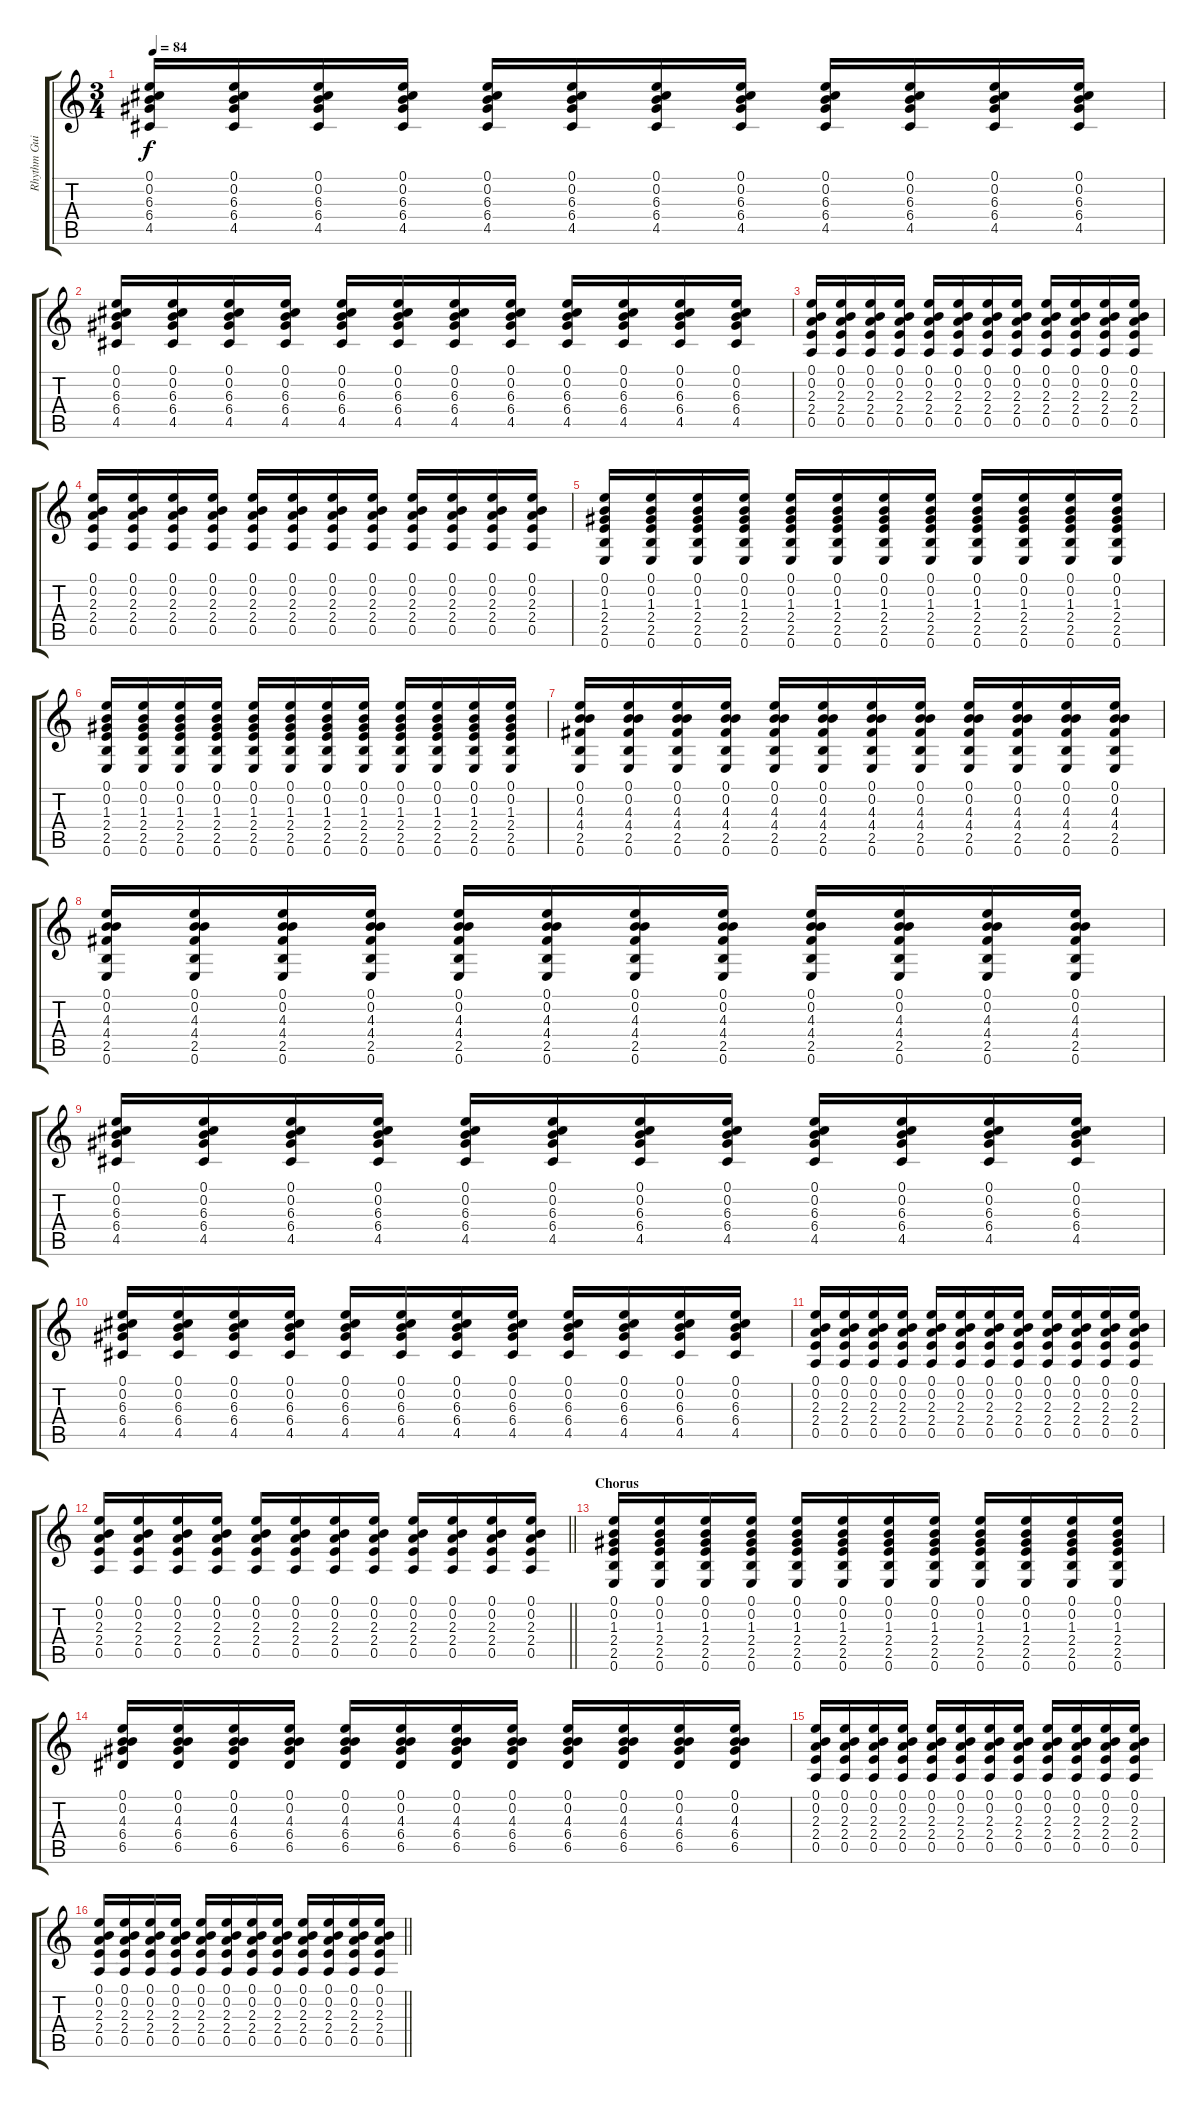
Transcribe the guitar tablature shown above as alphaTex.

\track ("Rhythm Guitar" "Rhythm Gui") {instrument acousticguitarsteel}
\staff {score tabs}
\tuning (E4 B3 G3 D3 A2 E2) {hide}
\ts (3 4)
\tempo 84
\clef g2
\ks c
(0.1 0.2 6.3 6.4 4.5).16{dy f} (0.1 0.2 6.3 6.4 4.5).16 (0.1 0.2 6.3 6.4 4.5).16 (0.1 0.2 6.3 6.4 4.5).16 (0.1 0.2 6.3 6.4 4.5).16 (0.1 0.2 6.3 6.4 4.5).16 (0.1 0.2 6.3 6.4 4.5).16 (0.1 0.2 6.3 6.4 4.5).16 (0.1 0.2 6.3 6.4 4.5).16 (0.1 0.2 6.3 6.4 4.5).16 (0.1 0.2 6.3 6.4 4.5).16 (0.1 0.2 6.3 6.4 4.5).16 |
(0.1 0.2 6.3 6.4 4.5).16 (0.1 0.2 6.3 6.4 4.5).16 (0.1 0.2 6.3 6.4 4.5).16 (0.1 0.2 6.3 6.4 4.5).16 (0.1 0.2 6.3 6.4 4.5).16 (0.1 0.2 6.3 6.4 4.5).16 (0.1 0.2 6.3 6.4 4.5).16 (0.1 0.2 6.3 6.4 4.5).16 (0.1 0.2 6.3 6.4 4.5).16 (0.1 0.2 6.3 6.4 4.5).16 (0.1 0.2 6.3 6.4 4.5).16 (0.1 0.2 6.3 6.4 4.5).16 |
(0.1 0.2 2.3 2.4 0.5).16 (0.1 0.2 2.3 2.4 0.5).16 (0.1 0.2 2.3 2.4 0.5).16 (0.1 0.2 2.3 2.4 0.5).16 (0.1 0.2 2.3 2.4 0.5).16 (0.1 0.2 2.3 2.4 0.5).16 (0.1 0.2 2.3 2.4 0.5).16 (0.1 0.2 2.3 2.4 0.5).16 (0.1 0.2 2.3 2.4 0.5).16 (0.1 0.2 2.3 2.4 0.5).16 (0.1 0.2 2.3 2.4 0.5).16 (0.1 0.2 2.3 2.4 0.5).16 |
(0.1 0.2 2.3 2.4 0.5).16 (0.1 0.2 2.3 2.4 0.5).16 (0.1 0.2 2.3 2.4 0.5).16 (0.1 0.2 2.3 2.4 0.5).16 (0.1 0.2 2.3 2.4 0.5).16 (0.1 0.2 2.3 2.4 0.5).16 (0.1 0.2 2.3 2.4 0.5).16 (0.1 0.2 2.3 2.4 0.5).16 (0.1 0.2 2.3 2.4 0.5).16 (0.1 0.2 2.3 2.4 0.5).16 (0.1 0.2 2.3 2.4 0.5).16 (0.1 0.2 2.3 2.4 0.5).16 |
(0.1 0.2 1.3 2.4 2.5 0.6).16 (0.1 0.2 1.3 2.4 2.5 0.6).16 (0.1 0.2 1.3 2.4 2.5 0.6).16 (0.1 0.2 1.3 2.4 2.5 0.6).16 (0.1 0.2 1.3 2.4 2.5 0.6).16 (0.1 0.2 1.3 2.4 2.5 0.6).16 (0.1 0.2 1.3 2.4 2.5 0.6).16 (0.1 0.2 1.3 2.4 2.5 0.6).16 (0.1 0.2 1.3 2.4 2.5 0.6).16 (0.1 0.2 1.3 2.4 2.5 0.6).16 (0.1 0.2 1.3 2.4 2.5 0.6).16 (0.1 0.2 1.3 2.4 2.5 0.6).16 |
(0.1 0.2 1.3 2.4 2.5 0.6).16 (0.1 0.2 1.3 2.4 2.5 0.6).16 (0.1 0.2 1.3 2.4 2.5 0.6).16 (0.1 0.2 1.3 2.4 2.5 0.6).16 (0.1 0.2 1.3 2.4 2.5 0.6).16 (0.1 0.2 1.3 2.4 2.5 0.6).16 (0.1 0.2 1.3 2.4 2.5 0.6).16 (0.1 0.2 1.3 2.4 2.5 0.6).16 (0.1 0.2 1.3 2.4 2.5 0.6).16 (0.1 0.2 1.3 2.4 2.5 0.6).16 (0.1 0.2 1.3 2.4 2.5 0.6).16 (0.1 0.2 1.3 2.4 2.5 0.6).16 |
(0.1 0.2 4.3 4.4 2.5 0.6).16 (0.1 0.2 4.3 4.4 2.5 0.6).16 (0.1 0.2 4.3 4.4 2.5 0.6).16 (0.1 0.2 4.3 4.4 2.5 0.6).16 (0.1 0.2 4.3 4.4 2.5 0.6).16 (0.1 0.2 4.3 4.4 2.5 0.6).16 (0.1 0.2 4.3 4.4 2.5 0.6).16 (0.1 0.2 4.3 4.4 2.5 0.6).16 (0.1 0.2 4.3 4.4 2.5 0.6).16 (0.1 0.2 4.3 4.4 2.5 0.6).16 (0.1 0.2 4.3 4.4 2.5 0.6).16 (0.1 0.2 4.3 4.4 2.5 0.6).16 |
(0.1 0.2 4.3 4.4 2.5 0.6).16 (0.1 0.2 4.3 4.4 2.5 0.6).16 (0.1 0.2 4.3 4.4 2.5 0.6).16 (0.1 0.2 4.3 4.4 2.5 0.6).16 (0.1 0.2 4.3 4.4 2.5 0.6).16 (0.1 0.2 4.3 4.4 2.5 0.6).16 (0.1 0.2 4.3 4.4 2.5 0.6).16 (0.1 0.2 4.3 4.4 2.5 0.6).16 (0.1 0.2 4.3 4.4 2.5 0.6).16 (0.1 0.2 4.3 4.4 2.5 0.6).16 (0.1 0.2 4.3 4.4 2.5 0.6).16 (0.1 0.2 4.3 4.4 2.5 0.6).16 |
(0.1 0.2 6.3 6.4 4.5).16 (0.1 0.2 6.3 6.4 4.5).16 (0.1 0.2 6.3 6.4 4.5).16 (0.1 0.2 6.3 6.4 4.5).16 (0.1 0.2 6.3 6.4 4.5).16 (0.1 0.2 6.3 6.4 4.5).16 (0.1 0.2 6.3 6.4 4.5).16 (0.1 0.2 6.3 6.4 4.5).16 (0.1 0.2 6.3 6.4 4.5).16 (0.1 0.2 6.3 6.4 4.5).16 (0.1 0.2 6.3 6.4 4.5).16 (0.1 0.2 6.3 6.4 4.5).16 |
(0.1 0.2 6.3 6.4 4.5).16 (0.1 0.2 6.3 6.4 4.5).16 (0.1 0.2 6.3 6.4 4.5).16 (0.1 0.2 6.3 6.4 4.5).16 (0.1 0.2 6.3 6.4 4.5).16 (0.1 0.2 6.3 6.4 4.5).16 (0.1 0.2 6.3 6.4 4.5).16 (0.1 0.2 6.3 6.4 4.5).16 (0.1 0.2 6.3 6.4 4.5).16 (0.1 0.2 6.3 6.4 4.5).16 (0.1 0.2 6.3 6.4 4.5).16 (0.1 0.2 6.3 6.4 4.5).16 |
(0.1 0.2 2.3 2.4 0.5).16 (0.1 0.2 2.3 2.4 0.5).16 (0.1 0.2 2.3 2.4 0.5).16 (0.1 0.2 2.3 2.4 0.5).16 (0.1 0.2 2.3 2.4 0.5).16 (0.1 0.2 2.3 2.4 0.5).16 (0.1 0.2 2.3 2.4 0.5).16 (0.1 0.2 2.3 2.4 0.5).16 (0.1 0.2 2.3 2.4 0.5).16 (0.1 0.2 2.3 2.4 0.5).16 (0.1 0.2 2.3 2.4 0.5).16 (0.1 0.2 2.3 2.4 0.5).16 |
\barLineRight lightlight
(0.1 0.2 2.3 2.4 0.5).16 (0.1 0.2 2.3 2.4 0.5).16 (0.1 0.2 2.3 2.4 0.5).16 (0.1 0.2 2.3 2.4 0.5).16 (0.1 0.2 2.3 2.4 0.5).16 (0.1 0.2 2.3 2.4 0.5).16 (0.1 0.2 2.3 2.4 0.5).16 (0.1 0.2 2.3 2.4 0.5).16 (0.1 0.2 2.3 2.4 0.5).16 (0.1 0.2 2.3 2.4 0.5).16 (0.1 0.2 2.3 2.4 0.5).16 (0.1 0.2 2.3 2.4 0.5).16 |
\section ("" "Chorus")
(0.1 0.2 1.3 2.4 2.5 0.6).16 (0.1 0.2 1.3 2.4 2.5 0.6).16 (0.1 0.2 1.3 2.4 2.5 0.6).16 (0.1 0.2 1.3 2.4 2.5 0.6).16 (0.1 0.2 1.3 2.4 2.5 0.6).16 (0.1 0.2 1.3 2.4 2.5 0.6).16 (0.1 0.2 1.3 2.4 2.5 0.6).16 (0.1 0.2 1.3 2.4 2.5 0.6).16 (0.1 0.2 1.3 2.4 2.5 0.6).16 (0.1 0.2 1.3 2.4 2.5 0.6).16 (0.1 0.2 1.3 2.4 2.5 0.6).16 (0.1 0.2 1.3 2.4 2.5 0.6).16 |
(0.1 0.2 4.3 6.4 6.5).16 (0.1 0.2 4.3 6.4 6.5).16 (0.1 0.2 4.3 6.4 6.5).16 (0.1 0.2 4.3 6.4 6.5).16 (0.1 0.2 4.3 6.4 6.5).16 (0.1 0.2 4.3 6.4 6.5).16 (0.1 0.2 4.3 6.4 6.5).16 (0.1 0.2 4.3 6.4 6.5).16 (0.1 0.2 4.3 6.4 6.5).16 (0.1 0.2 4.3 6.4 6.5).16 (0.1 0.2 4.3 6.4 6.5).16 (0.1 0.2 4.3 6.4 6.5).16 |
(0.1 0.2 2.3 2.4 0.5).16 (0.1 0.2 2.3 2.4 0.5).16 (0.1 0.2 2.3 2.4 0.5).16 (0.1 0.2 2.3 2.4 0.5).16 (0.1 0.2 2.3 2.4 0.5).16 (0.1 0.2 2.3 2.4 0.5).16 (0.1 0.2 2.3 2.4 0.5).16 (0.1 0.2 2.3 2.4 0.5).16 (0.1 0.2 2.3 2.4 0.5).16 (0.1 0.2 2.3 2.4 0.5).16 (0.1 0.2 2.3 2.4 0.5).16 (0.1 0.2 2.3 2.4 0.5).16 |
\barLineRight lightlight
(0.1 0.2 2.3 2.4 0.5).16 (0.1 0.2 2.3 2.4 0.5).16 (0.1 0.2 2.3 2.4 0.5).16 (0.1 0.2 2.3 2.4 0.5).16 (0.1 0.2 2.3 2.4 0.5).16 (0.1 0.2 2.3 2.4 0.5).16 (0.1 0.2 2.3 2.4 0.5).16 (0.1 0.2 2.3 2.4 0.5).16 (0.1 0.2 2.3 2.4 0.5).16 (0.1 0.2 2.3 2.4 0.5).16 (0.1 0.2 2.3 2.4 0.5).16 (0.1 0.2 2.3 2.4 0.5).16
